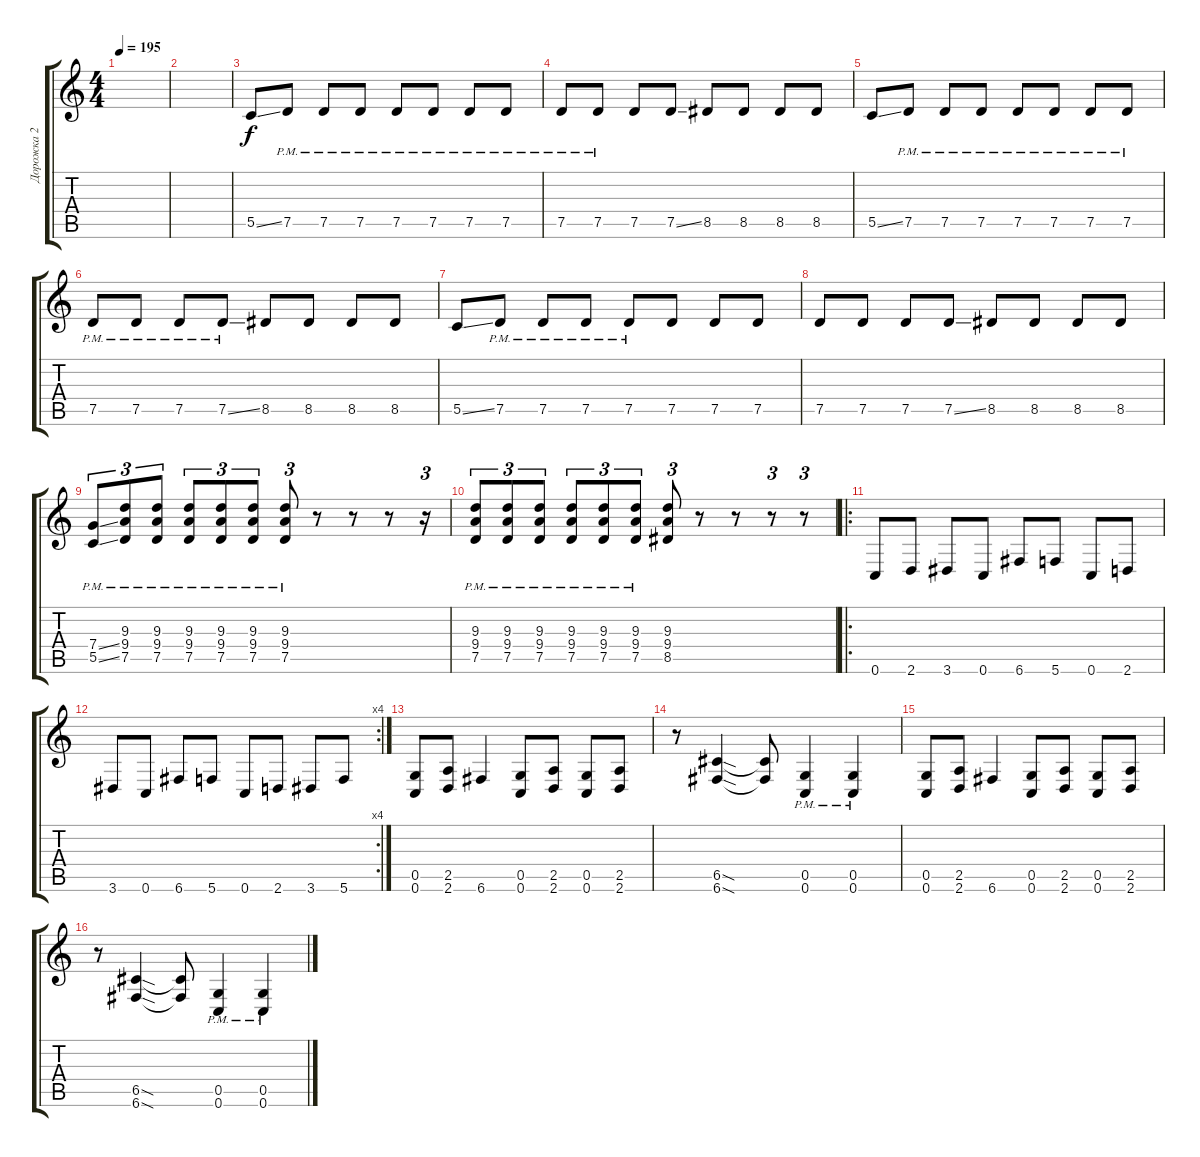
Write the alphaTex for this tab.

\track ("Дорожка 2" "Дорожка 2") {instrument overdrivenguitar}
\staff {score tabs}
\tuning (D4 A3 F3 C3 G2 C2) {hide}
\ts (4 4)
\tempo 195
\clef g2
\ks c
|
|
5.5{ss}.8 7.5{pm}.8 7.5{pm}.8 7.5{pm}.8 7.5{pm}.8 7.5{pm}.8 7.5{pm}.8 7.5{pm}.8 |
7.5{pm}.8 7.5{pm}.8 7.5.8 7.5{ss}.8 8.5.8 8.5.8 8.5.8 8.5.8 |
5.5{ss}.8 7.5{pm}.8 7.5{pm}.8 7.5{pm}.8 7.5{pm}.8 7.5{pm}.8 7.5{pm}.8 7.5{pm}.8 |
7.5{pm}.8 7.5{pm}.8 7.5{pm}.8 7.5{ss pm}.8 8.5.8 8.5.8 8.5.8 8.5.8 |
5.5{ss}.8 7.5{pm}.8 7.5{pm}.8 7.5{pm}.8 7.5{pm}.8 7.5.8 7.5.8 7.5.8 |
7.5.8 7.5.8 7.5.8 7.5{ss}.8 8.5.8 8.5.8 8.5.8 8.5.8 |
(7.4{ss} 5.5{ss pm}).8{tu (3 2)} (9.3 9.4 7.5{pm}).8{tu (3 2)} (9.3 9.4 7.5{pm}).8{tu (3 2)} (9.3 9.4 7.5{pm}).8{tu (3 2)} (9.3 9.4 7.5{pm}).8{tu (3 2)} (9.3 9.4 7.5{pm}).8{tu (3 2)} (9.3 9.4 7.5{pm}).8{tu (3 2)} r.8 r.8 r.8 r.16{tu (3 2)} |
(9.3 9.4 7.5{pm}).8{tu (3 2)} (9.3 9.4 7.5{pm}).8{tu (3 2)} (9.3 9.4 7.5{pm}).8{tu (3 2)} (9.3 9.4 7.5{pm}).8{tu (3 2)} (9.3 9.4 7.5{pm}).8{tu (3 2)} (9.3 9.4 7.5{pm}).8{tu (3 2)} (9.3 9.4 8.5).8{tu (3 2)} r.8 r.8 r.8{tu (3 2)} r.8{tu (3 2)} |
\ro
0.6.8 2.6.8 3.6.8 0.6.8 6.6.8 5.6.8 0.6.8 2.6.8 |
\rc 4
3.6.8 0.6.8 6.6.8 5.6.8 0.6.8 2.6.8 3.6.8 5.6.8 |
(0.5 0.6).8 (2.5 2.6).8 6.6.4 (0.5 0.6).8 (2.5 2.6).8 (0.5 0.6).8 (2.5 2.6).8 |
r.8 (6.5{sod} 6.6{sod}).4 (6.5{t} 6.6{t}).8 (0.5{pm} 0.6{pm}).4 (0.5{pm} 0.6{pm}).4 |
(0.5 0.6).8 (2.5 2.6).8 6.6.4 (0.5 0.6).8 (2.5 2.6).8 (0.5 0.6).8 (2.5 2.6).8 |
r.8 (6.5{sod} 6.6{sod}).4 (6.5{t} 6.6{t}).8 (0.5{pm} 0.6{pm}).4 (0.5{pm} 0.6{pm}).4
